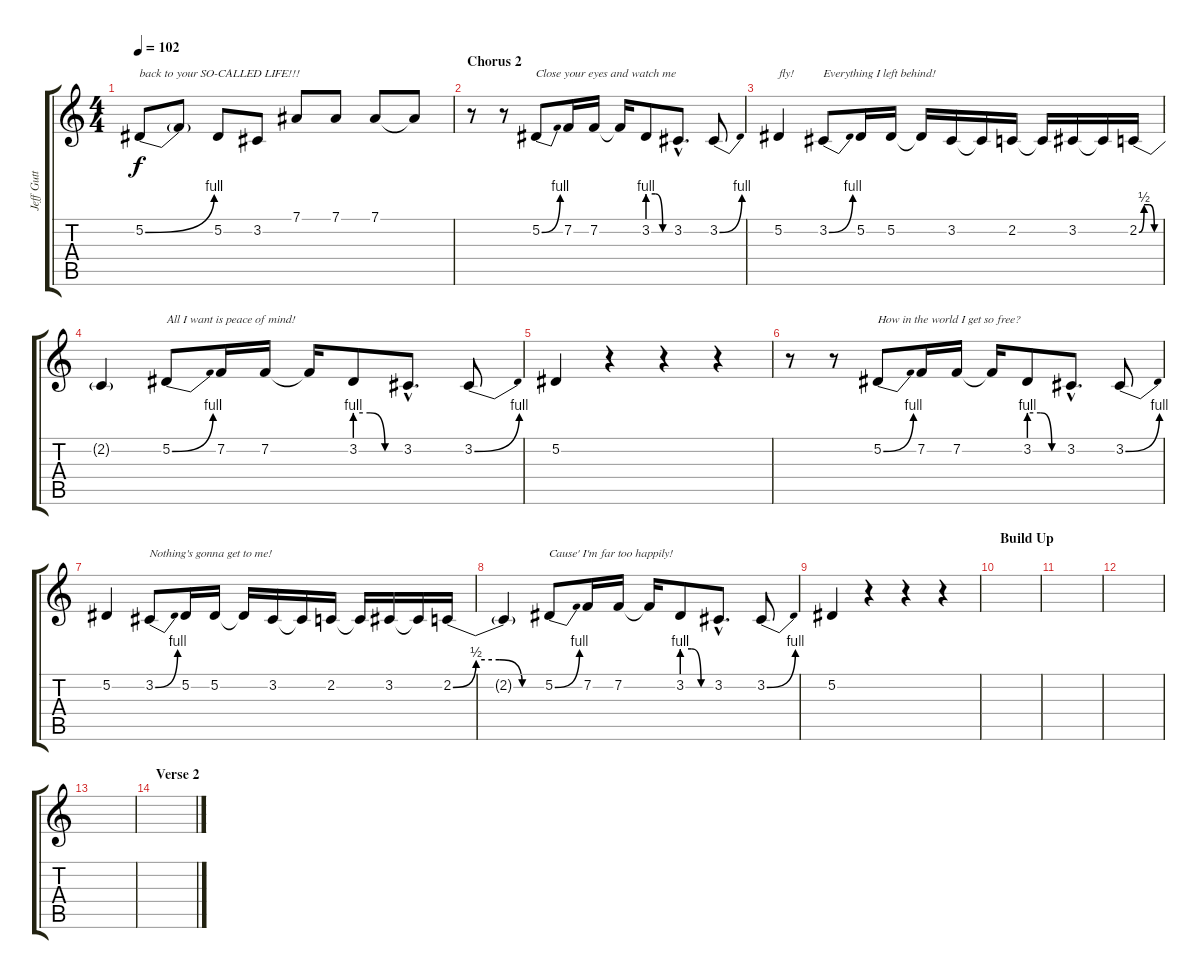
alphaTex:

\track ("Jeff Gutt (Vocals)" "Jeff Gutt ") {instrument harmonica}
\staff {score tabs}
\tuning (Eb4 Bb3 Gb3 Db3 Ab2 Eb2) {hide}
\ts (4 4)
\tempo 102
\clef g2
\ks c
5.2{be (bend 0 0 60 4)}.8{txt "back to your SO-CALLED LIFE!!!" dy f} 5.2{t}.8 5.2.8 3.2.8 7.1.8 7.1.8 7.1.8 7.1{t}.8 |
\section ("" "Chorus 2")
r.8 r.8 5.2{be (bend 0 0 60 4)}.8{txt "Close your eyes and watch me"} 7.2.16 7.2.16 7.2{t}.16 3.2{be (custom 0 4 20 4 40 0 60 0)}.8 3.2{hac}.8{d} 3.2{be (bend 0 0 60 4)}.8 |
5.2.4{txt "fly!"} 3.2{be (bend 0 0 60 4)}.8{txt "Everything I left behind!"} 5.2.16 5.2.16 5.2{t}.16 3.2.16 3.2{t}.16 2.2.16 2.2{t}.16 3.2.16 3.2{t}.16 2.2{be (custom 0 0 15 2 30 2 45 0 60 0)}.16 |
2.2{t}.4 5.2{be (bend 0 0 60 4)}.8{txt "All I want is peace of mind!"} 7.2.16 7.2.16 7.2{t}.16 3.2{be (custom 0 4 20 4 40 0 60 0)}.8 3.2{hac}.8{d} 3.2{be (bend 0 0 60 4)}.8 |
5.2.4 r.4 r.4 r.4 |
r.8 r.8 5.2{be (bend 0 0 60 4)}.8{txt "How in the world I get so free?"} 7.2.16 7.2.16 7.2{t}.16 3.2{be (custom 0 4 20 4 40 0 60 0)}.8 3.2{hac}.8{d} 3.2{be (bend 0 0 60 4)}.8 |
5.2.4 3.2{be (bend 0 0 60 4)}.8{txt "Nothing's gonna get to me!"} 5.2.16 5.2.16 5.2{t}.16 3.2.16 3.2{t}.16 2.2.16 2.2{t}.16 3.2.16 3.2{t}.16 2.2{be (custom 0 0 15 2 30 2 45 0 60 0)}.16 |
2.2{t}.4 5.2{be (bend 0 0 60 4)}.8{txt "Cause' I'm far too happily!"} 7.2.16 7.2.16 7.2{t}.16 3.2{be (custom 0 4 20 4 40 0 60 0)}.8 3.2{hac}.8{d} 3.2{be (bend 0 0 60 4)}.8 |
5.2.4 r.4 r.4 r.4 |
\section ("" "Build Up")
|
|
|
|
\section ("" "Verse 2")
